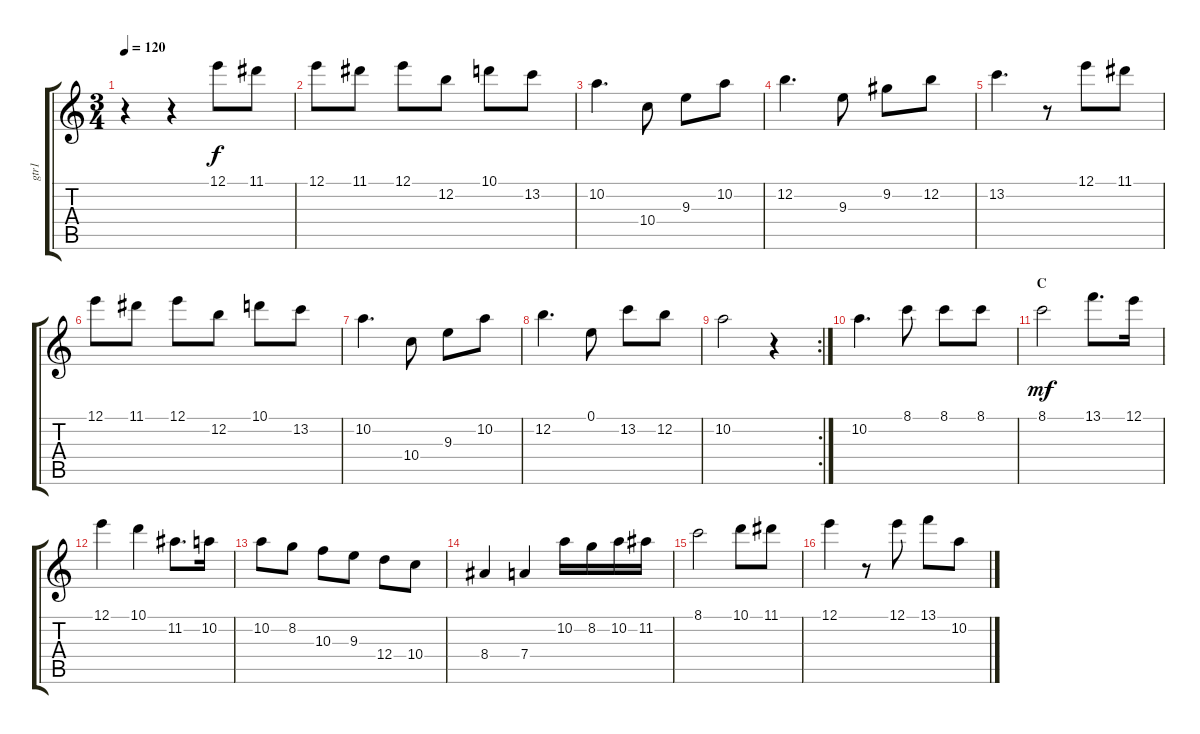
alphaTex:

\track ("gtr1" "gtr1") {instrument distortionguitar}
\staff {score tabs}
\tuning (E4 B3 G3 D3 A2 E2) {hide}
\ts (3 4)
\tempo 120
\clef g2
\ks c
r.4{dy f} r.4 12.1.8 11.1.8 |
12.1.8 11.1.8 12.1.8 12.2.8 10.1.8 13.2.8 |
10.2.4{d} 10.4.8 9.3.8 10.2.8 |
12.2.4{d} 9.3.8 9.2.8 12.2.8 |
13.2.4{d} r.8 12.1.8 11.1.8 |
12.1.8 11.1.8 12.1.8 12.2.8 10.1.8 13.2.8 |
10.2.4{d} 10.4.8 9.3.8 10.2.8 |
12.2.4{d} 0.1.8 13.2.8 12.2.8 |
\rc 2
10.2.2 r.4 |
10.2.4{d} 8.1.8 8.1.8 8.1.8 |
\section ("" "C")
8.1.2{dy mf} 13.1.8{d} 12.1.16 |
12.1.4 10.1.4 11.2.8{d} 10.2.16 |
10.2.8 8.2.8 10.3.8 9.3.8 12.4.8 10.4.8 |
8.4.4 7.4.4 10.2.16 8.2.16 10.2.16 11.2.16 |
8.1.2 10.1.8 11.1.8 |
12.1.4 r.8 12.1.8 13.1.8 10.2.8
